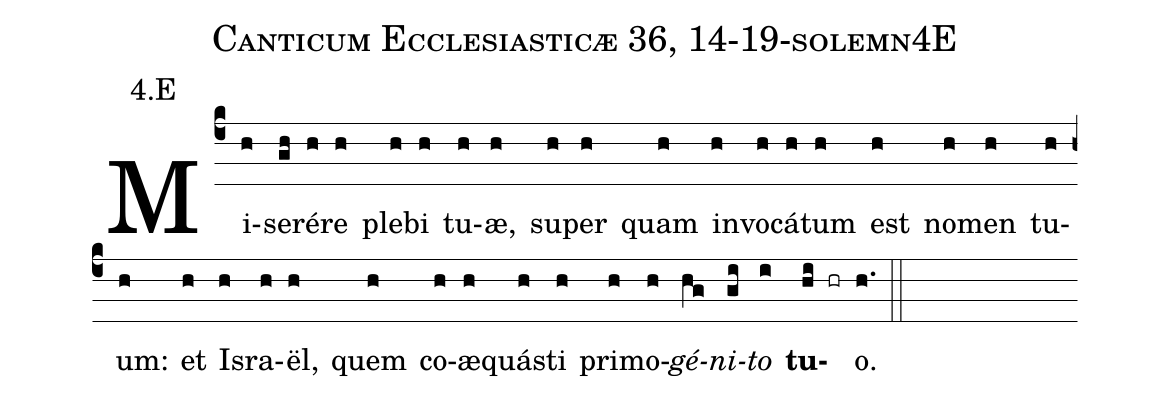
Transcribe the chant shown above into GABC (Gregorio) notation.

name: Canticum Ecclesiasticæ 36, 14-19-solemn4E;
annotation: 4.E;
%%
(c4)Mi(h)se(gh)ré(h)re(h) ple(h)bi(h) tu(h)æ,(h) su(h)per(h) quam(h) in(h)vo(h)cá(h)tum(h) est(h) no(h)men(h) tu(h)um:(h) et(h) Is(h)ra(h)ël,(h) quem(h) co(h)æ(h)quá(h)sti(h) pri(h)mo(h)<i>gé</i>(hg)<i>ni</i>(gi)<i>to</i>(i) <b>tu</b>(hi hr)o.(h.) (::)


%E(h) u(g) o(h) u(ih) a(gf) e.(e.) (::)
